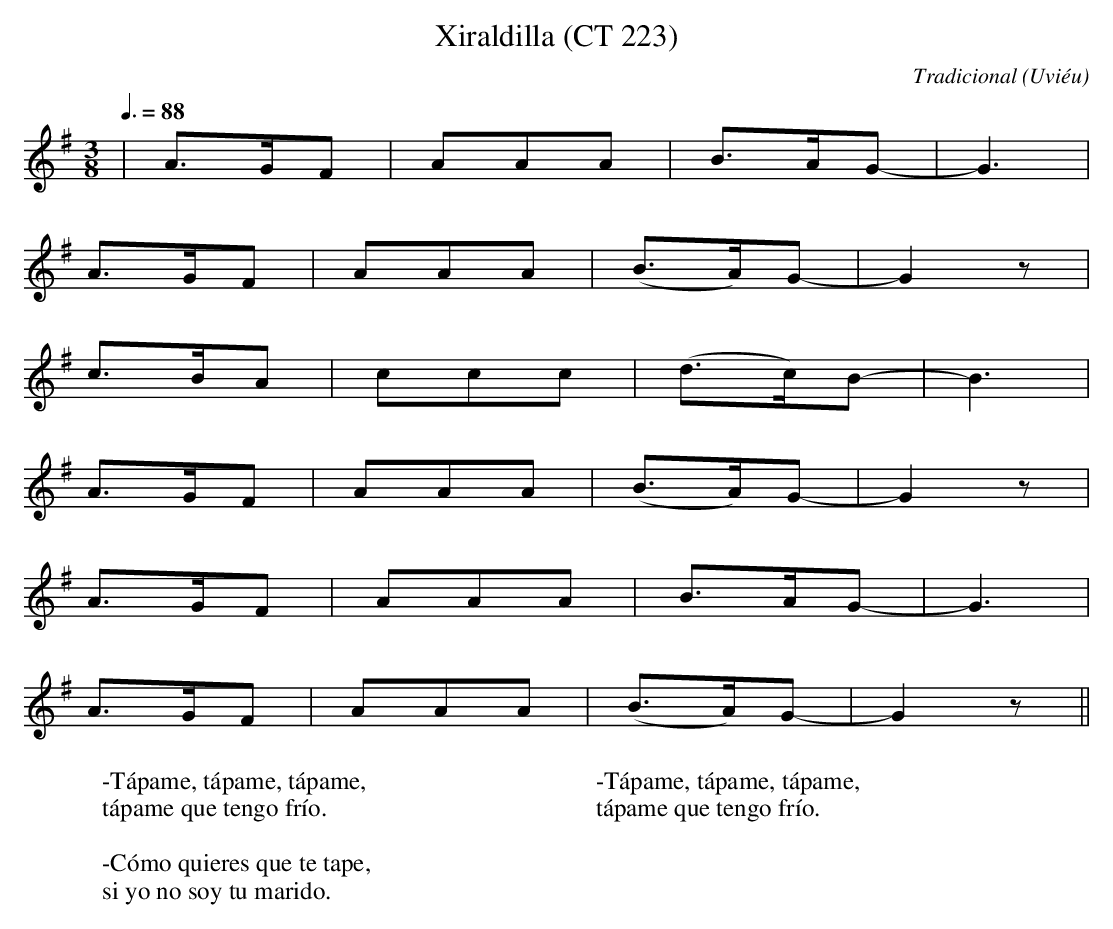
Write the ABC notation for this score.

X:1
T:Xiraldilla (CT 223)
C:Tradicional
O:Uviéu
M:3/8
L:1/8
Q:3/8=88
K:G
|A>GF|AAA|B>AG-|G3|
A>GF|AAA|(B>A)G-|G2z|
c>BA|ccc|(d>c)B-|B3|
A>GF|AAA|(B>A)G-|G2z|
A>GF|AAA|B>AG-|G3|
A>GF|AAA|(B>A)G-|G2z||
W:-Tápame, tápame, tápame,
W:tápame que tengo frío.
W:
W:-Cómo quieres que te tape,
W:si yo no soy tu marido.
W:
W:-Tápame, tápame, tápame,
W:tápame que tengo frío.
W:
